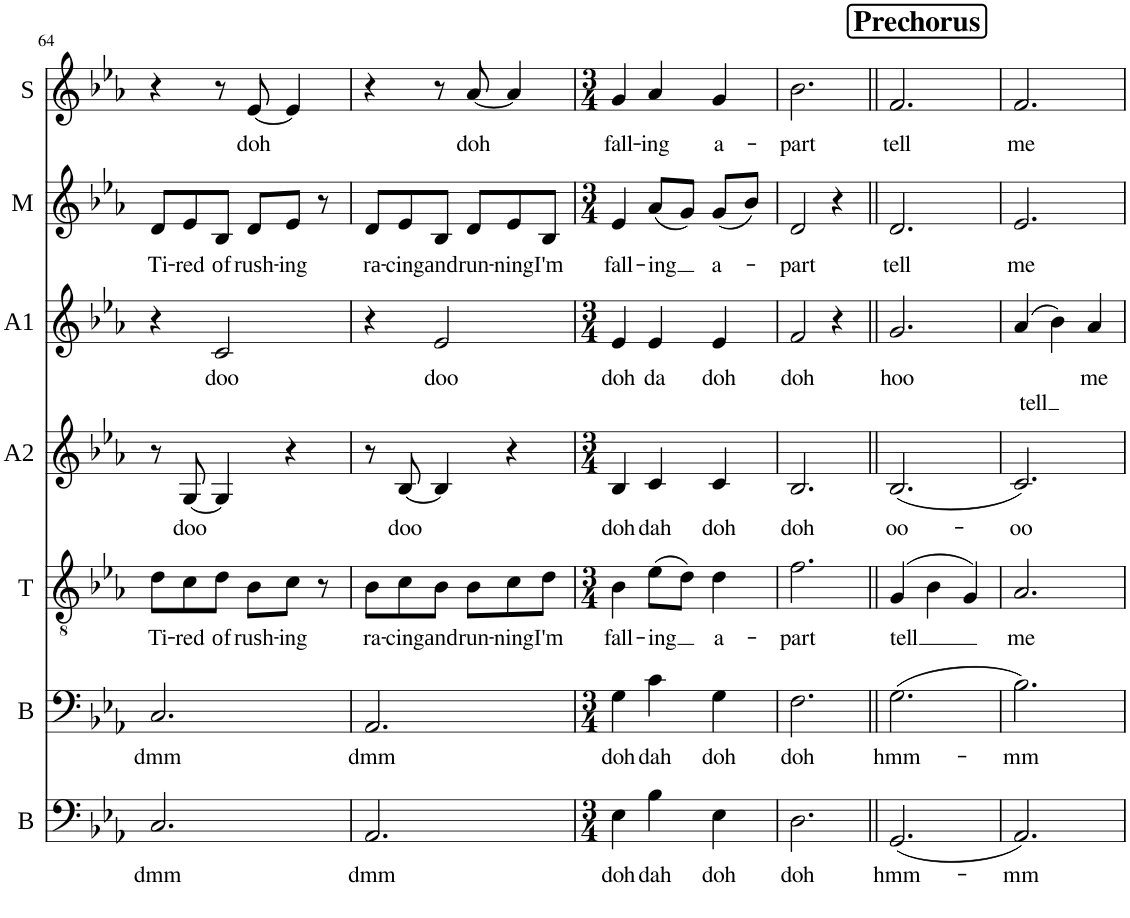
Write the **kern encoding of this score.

**kern	**text	**kern	**text	**kern	**text	**kern	**text	**kern	**text	**kern	**text	**kern	**text
*part7	*part7	*part6	*part6	*part5	*part5	*part4	*part4	*part3	*part3	*part2	*part2	*part1	*part1
*staff7	*staff7	*staff6	*staff6	*staff5	*staff5	*staff4	*staff4	*staff3	*staff3	*staff2	*staff2	*staff1	*staff1
*I"Bass	*	*I"Baritone	*	*I"Tenor	*	*I"Alto 2	*	*I"Alto 1	*	*I"Mezzo	*	*I"Soprano	*
*I'B	*	*I'B	*	*I'T	*	*I'A2	*	*I'A1	*	*I'M	*	*I'S	*
!!LO:PB:g=z
*clefF4	*	*clefF4	*	*clefGv2	*	*clefG2	*	*clefG2	*	*clefG2	*	*clefG2	*
*k[b-e-a-]	*	*k[b-e-a-]	*	*k[b-e-a-]	*	*k[b-e-a-]	*	*k[b-e-a-]	*	*k[b-e-a-]	*	*k[b-e-a-]	*
*M6/8	*	*M6/8	*	*M6/8	*	*M6/8	*	*M6/8	*	*M6/8	*	*M6/8	*
=64	=64	=64	=64	=64	=64	=64	=64	=64	=64	=64	=64	=64	=64
!	!LO:LY:b	!	!LO:LY:b	!	!LO:LY:b	!	!	!	!	!	!LO:LY:b	!	!
2.C/	dmm	2.C/	dmm	8d\L	Ti-	8r	.	4r	.	8d/L	Ti-	4r	.
!	!	!	!	!	!LO:LY:b	!	!LO:LY:b	!	!	!	!LO:LY:b	!	!
.	.	.	.	8c\	-red	[8G/	doo	.	.	8e-/	-red	.	.
!	!	!	!	!	!LO:LY:b	!	!	!	!LO:LY:b	!	!LO:LY:b	!	!
.	.	.	.	8d\J	of	4G/]	.	2c/	doo	8B-/J	of	8r	.
!	!	!	!	!	!LO:LY:b	!	!	!	!	!	!LO:LY:b	!	!LO:LY:b
.	.	.	.	8B-\L	rush-	.	.	.	.	8d/L	rush-	[8e-/	doh
!	!	!	!	!	!LO:LY:b	!	!	!	!	!	!LO:LY:b	!	!
.	.	.	.	8c\J	-ing	4r	.	.	.	8e-/J	-ing	4e-/]	.
.	.	.	.	8r	.	.	.	.	.	8r	.	.	.
=65	=65	=65	=65	=65	=65	=65	=65	=65	=65	=65	=65	=65	=65
!	!LO:LY:b	!	!LO:LY:b	!	!LO:LY:b	!	!	!	!	!	!LO:LY:b	!	!
2.AA-/	dmm	2.AA-/	dmm	8B-\L	ra-	8r	.	4r	.	8d/L	ra-	4r	.
!	!	!	!	!	!LO:LY:b	!	!LO:LY:b	!	!	!	!LO:LY:b	!	!
.	.	.	.	8c\	-cing	[8B-/	doo	.	.	8e-/	-cing	.	.
!	!	!	!	!	!LO:LY:b	!	!	!	!LO:LY:b	!	!LO:LY:b	!	!
.	.	.	.	8B-\J	and	4B-/]	.	2e-/	doo	8B-/J	and	8r	.
!	!	!	!	!	!LO:LY:b	!	!	!	!	!	!LO:LY:b	!	!LO:LY:b
.	.	.	.	8B-\L	run-	.	.	.	.	8d/L	run-	[8a-/	doh
!	!	!	!	!	!LO:LY:b	!	!	!	!	!	!LO:LY:b	!	!
.	.	.	.	8c\	-ning	4r	.	.	.	8e-/	-ning	4a-/]	.
!	!	!	!	!	!LO:LY:b	!	!	!	!	!	!LO:LY:b	!	!
.	.	.	.	8d\J	I'm	.	.	.	.	8B-/J	I'm	.	.
=66	=66	=66	=66	=66	=66	=66	=66	=66	=66	=66	=66	=66	=66
*M3/4	*	*M3/4	*	*M3/4	*	*M3/4	*	*M3/4	*	*M3/4	*	*M3/4	*
!	!LO:LY:b	!	!LO:LY:b	!	!LO:LY:b	!	!LO:LY:b	!	!LO:LY:b	!	!LO:LY:b	!	!LO:LY:b
4E-\	doh	4G\	doh	4B-\	fall-	4B-/	doh	4e-/	doh	4e-/	fall-	4g/	fall-
!	!LO:LY:b	!	!LO:LY:b	!	!LO:LY:b	!	!LO:LY:b	!	!LO:LY:b	!	!LO:LY:b	!	!LO:LY:b
4B-\	dah	4c\	dah	(8e-\L	-ing	4c/	dah	4e-/	da	(8a-/L	-ing	4a-/	-ing
.	.	.	.	8d\J)	.	.	.	.	.	8g/J)	.	.	.
!	!LO:LY:b	!	!LO:LY:b	!	!LO:LY:b	!	!LO:LY:b	!	!LO:LY:b	!	!LO:LY:b	!	!LO:LY:b
4E-\	doh	4G\	doh	4d\	a-	4c/	doh	4e-/	doh	(8g/L	a-	4g/	a-
.	.	.	.	.	.	.	.	.	.	8b-/J)	.	.	.
=67	=67	=67	=67	=67	=67	=67	=67	=67	=67	=67	=67	=67	=67
!	!LO:LY:b	!	!LO:LY:b	!	!LO:LY:b	!	!LO:LY:b	!	!LO:LY:b	!	!LO:LY:b	!	!LO:LY:b
2.D\	doh	2.F\	doh	2.f\	-part	2.B-/	doh	2f/	doh	2d/	-part	2.b-\	-part
.	.	.	.	.	.	.	.	4r	.	4r	.	.	.
!!LO:REH:place=s1:a:B:cj:fs=14:t=Prechorus
=68||	=68||	=68||	=68||	=68||	=68||	=68||	=68||	=68||	=68||	=68||	=68||	=68||	=68||
!	!LO:LY:b	!	!LO:LY:b	!	!LO:LY:b	!	!LO:LY:b	!	!LO:LY:b	!	!LO:LY:b	!	!LO:LY:b
(2.GG/	hmm-	(2.G\	hmm-	(4G/	-tell	(2.B-/	oo-	2.g/	hoo	2.d/	tell	2.f/	tell
.	.	.	.	4B-\	.	.	.	.	.	.	.	.	.
.	.	.	.	4G/)	.	.	.	.	.	.	.	.	.
=69	=69	=69	=69	=69	=69	=69	=69	=69	=69	=69	=69	=69	=69
!	!LO:LY:b	!	!LO:LY:b	!	!LO:LY:b	!	!LO:LY:b	!	!LO:LY:b	!	!LO:LY:b	!	!LO:LY:b
2.AA-/)	-mm	2.B-\)	-mm	2.A-/	me	2.c/)	-oo	(4a-/	tell	2.e-/	me	2.f/	me
.	.	.	.	.	.	.	.	4b-\)	.	.	.	.	.
!	!	!	!	!	!	!	!	!	!LO:LY:b	!	!	!	!
.	.	.	.	.	.	.	.	4a-/	me	.	.	.	.
=	=	=	=	=	=	=	=	=	=	=	=	=	=
*-	*-	*-	*-	*-	*-	*-	*-	*-	*-	*-	*-	*-	*-
